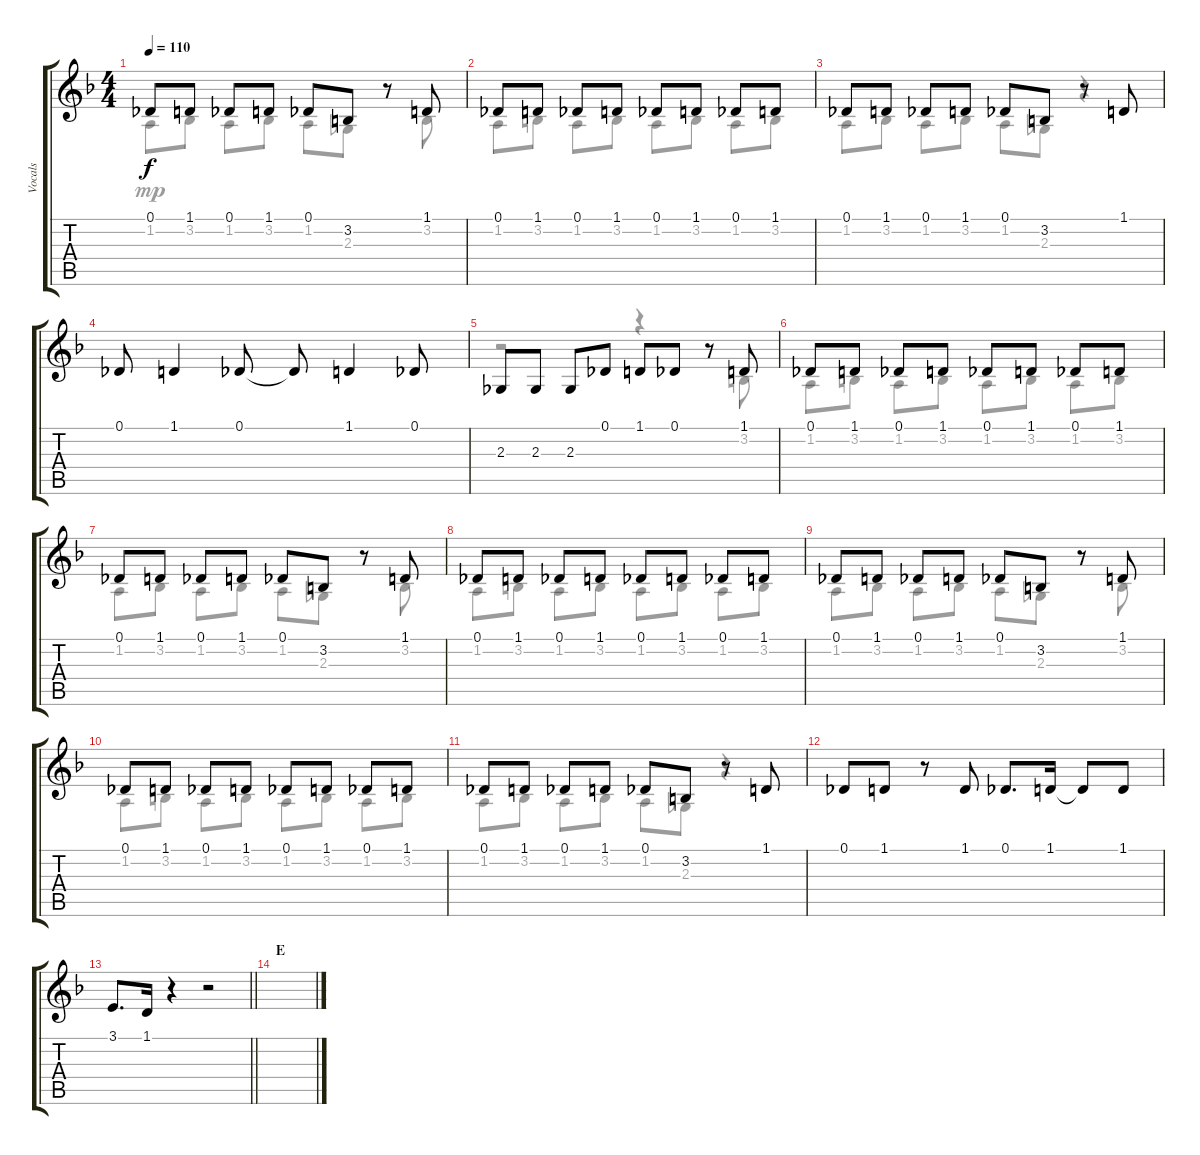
\track ("Vocals" "Vocals") {instrument lead8bassandlead}
\staff {score tabs}
\tuning (Db4 Ab3 E3 B2 Gb2 Db2) {hide}
\voice
\ts (4 4)
\tempo 110
\clef g2
\ks f
0.1.8{dy f} 1.1.8 0.1.8 1.1.8 0.1.8 3.2.8 r.8 1.1.8 |
0.1.8 1.1.8 0.1.8 1.1.8 0.1.8 1.1.8 0.1.8 1.1.8 |
0.1.8 1.1.8 0.1.8 1.1.8 0.1.8 3.2.8 r.8 1.1.8 |
0.1.8 1.1.4 0.1.8 0.1{t}.8 1.1.4 0.1.8 |
2.3.8 2.3.8 2.3.8 0.1.8 1.1.8 0.1.8 r.8 1.1.8 |
0.1.8 1.1.8 0.1.8 1.1.8 0.1.8 1.1.8 0.1.8 1.1.8 |
0.1.8 1.1.8 0.1.8 1.1.8 0.1.8 3.2.8 r.8 1.1.8 |
0.1.8 1.1.8 0.1.8 1.1.8 0.1.8 1.1.8 0.1.8 1.1.8 |
0.1.8 1.1.8 0.1.8 1.1.8 0.1.8 3.2.8 r.8 1.1.8 |
0.1.8 1.1.8 0.1.8 1.1.8 0.1.8 1.1.8 0.1.8 1.1.8 |
0.1.8 1.1.8 0.1.8 1.1.8 0.1.8 3.2.8 r.8 1.1.8 |
0.1.8 1.1.8 r.8 1.1.8 0.1.8{d} 1.1.16 1.1{t}.8 1.1.8 |
\barLineRight lightlight
3.1.8{d} 1.1.16 r.4 r.2 |
\section ("" "E")
|
|
\voice
\clef g2
\ottava regular
\simile none
\ks f
1.2.8{dy mp} 3.2.8 1.2.8 3.2.8 1.2.8 2.3.8 r.8 3.2.8 |
1.2.8 3.2.8 1.2.8 3.2.8 1.2.8 3.2.8 1.2.8 3.2.8 |
1.2.8 3.2.8 1.2.8 3.2.8 1.2.8 2.3.8 r.4 |
|
r.2 r.4 r.8 3.2.8 |
1.2.8 3.2.8 1.2.8 3.2.8 1.2.8 3.2.8 1.2.8 3.2.8 |
1.2.8 3.2.8 1.2.8 3.2.8 1.2.8 2.3.8 r.8 3.2.8 |
1.2.8 3.2.8 1.2.8 3.2.8 1.2.8 3.2.8 1.2.8 3.2.8 |
1.2.8 3.2.8 1.2.8 3.2.8 1.2.8 2.3.8 r.8 3.2.8 |
1.2.8 3.2.8 1.2.8 3.2.8 1.2.8 3.2.8 1.2.8 3.2.8 |
1.2.8 3.2.8 1.2.8 3.2.8 1.2.8 2.3.8 r.4 |
|
\barLineRight lightlight
|
|
|
